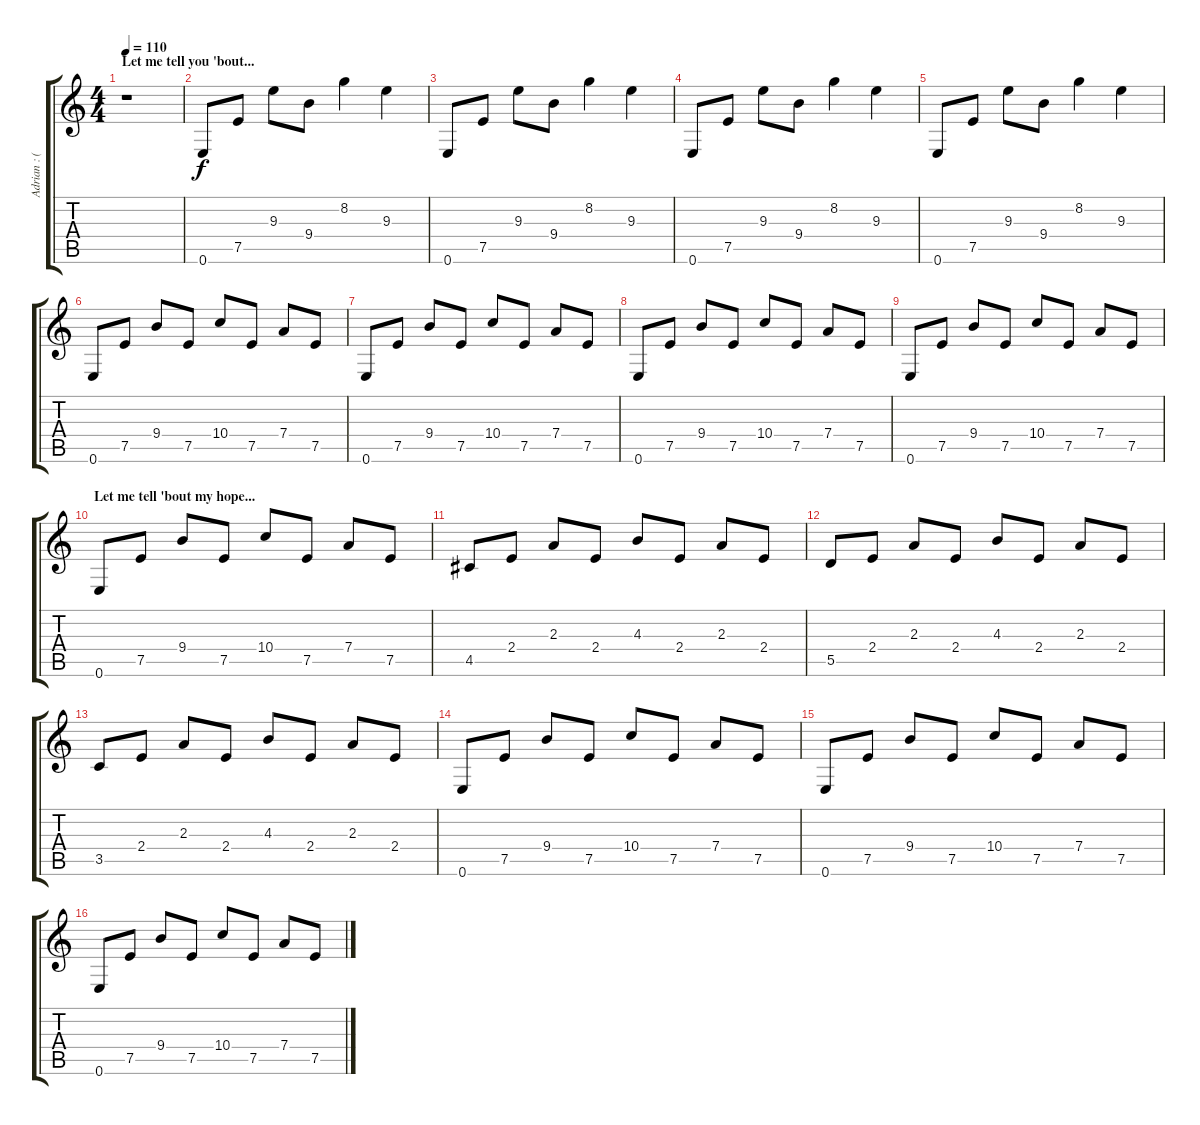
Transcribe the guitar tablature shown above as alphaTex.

\track ("Adrian : (Clean Guitar)" "Adrian : (") {instrument acousticguitarsteel}
\staff {score tabs}
\tuning (E4 B3 G3 D3 A2 E2) {hide}
\ts (4 4)
\section ("" "Let me tell you 'bout...")
\tempo 110
\clef g2
\ks c
r.1{dy f} |
0.6.8 7.5.8 9.3.8 9.4.8 8.2.4 9.3.4 |
0.6.8 7.5.8 9.3.8 9.4.8 8.2.4 9.3.4 |
0.6.8 7.5.8 9.3.8 9.4.8 8.2.4 9.3.4 |
0.6.8 7.5.8 9.3.8 9.4.8 8.2.4 9.3.4 |
0.6.8 7.5.8 9.4.8 7.5.8 10.4.8 7.5.8 7.4.8 7.5.8 |
0.6.8 7.5.8 9.4.8 7.5.8 10.4.8 7.5.8 7.4.8 7.5.8 |
0.6.8 7.5.8 9.4.8 7.5.8 10.4.8 7.5.8 7.4.8 7.5.8 |
0.6.8 7.5.8 9.4.8 7.5.8 10.4.8 7.5.8 7.4.8 7.5.8 |
\section ("" "Let me tell 'bout my hope...")
0.6.8 7.5.8 9.4.8 7.5.8 10.4.8 7.5.8 7.4.8 7.5.8 |
4.5.8 2.4.8 2.3.8 2.4.8 4.3.8 2.4.8 2.3.8 2.4.8 |
5.5.8 2.4.8 2.3.8 2.4.8 4.3.8 2.4.8 2.3.8 2.4.8 |
3.5.8 2.4.8 2.3.8 2.4.8 4.3.8 2.4.8 2.3.8 2.4.8 |
0.6.8 7.5.8 9.4.8 7.5.8 10.4.8 7.5.8 7.4.8 7.5.8 |
0.6.8 7.5.8 9.4.8 7.5.8 10.4.8 7.5.8 7.4.8 7.5.8 |
0.6.8 7.5.8 9.4.8 7.5.8 10.4.8 7.5.8 7.4.8 7.5.8
